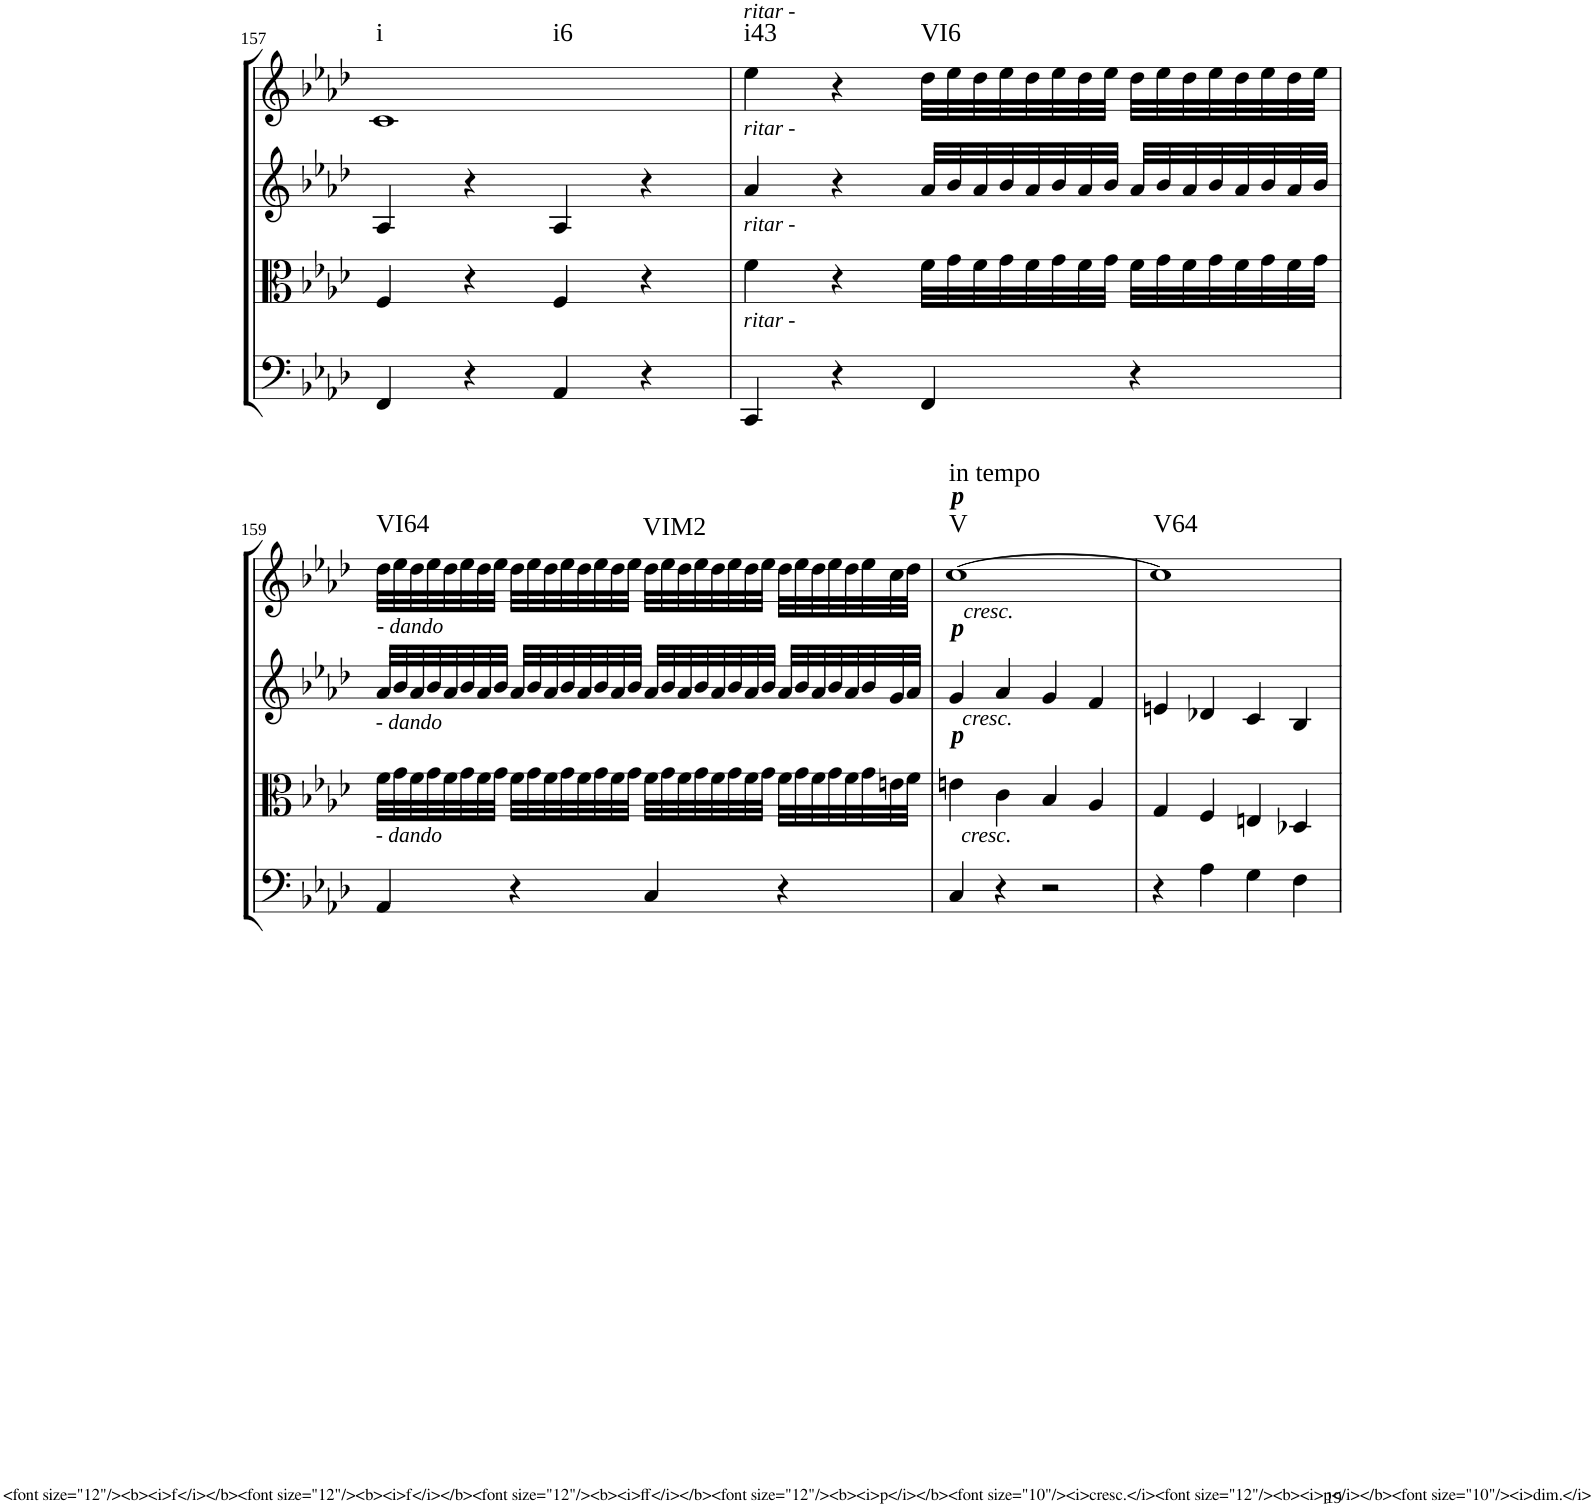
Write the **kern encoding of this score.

**kern	**kern	**kern	**kern	**harte
*part4	*part3	*part2	*part1	*part1
*staff4	*staff3	*staff2	*staff1	*
*I"Cello	*I"Viola	*I"2nd Violin	*I"1st Violin	*
*	*I'Vla	*I'Vln	*I'Vln	*
!!LO:PB:g=z
*clefF4	*clefC3	*clefG2	*clefG2	*
*k[b-e-a-d-]	*k[b-e-a-d-]	*k[b-e-a-d-]	*k[b-e-a-d-]	*
*A-:	*A-:	*A-:	*A-:	*
*M4/4	*M4/4	*M4/4	*M4/4	*
*met(c)	*met(c)	*met(c)	*met(c)	*
=157	=157	=157	=157	=157
!	!	!	!	!LO:H:n=1:kt=i
!	!	!	!	!LO:H:n=2:kt=i6
4FF/	4F/	4A-/	1c	N N
4r	4r	4r	.	.
4AA-/	4F/	4A-/	.	.
4r	4r	4r	.	.
=158	=158	=158	=158	=158
!	!	!	!LO:TX:a:i:t=ritar -	!
!	!	!LO:TX:a:i:t=ritar -	!	!
!	!LO:TX:a:i:t=ritar -	!	!	!
!LO:TX:a:i:t=ritar -	!	!	!	!LO:H:kt=i43
4CC/	4f\	4a-/	4ee-\	N
4r	4r	4r	4r	.
!	!	!	!	!LO:H:kt=VI6
4FF/	32f\LLL	32a-/LLL	32dd-\LLL	N
.	32g\	32b-/	32ee-\	.
.	32f\	32a-/	32dd-\	.
.	32g\	32b-/	32ee-\	.
.	32f\	32a-/	32dd-\	.
.	32g\	32b-/	32ee-\	.
.	32f\	32a-/	32dd-\	.
.	32g\JJJ	32b-/JJJ	32ee-\JJJ	.
4r	32f\LLL	32a-/LLL	32dd-\LLL	.
.	32g\	32b-/	32ee-\	.
.	32f\	32a-/	32dd-\	.
.	32g\	32b-/	32ee-\	.
.	32f\	32a-/	32dd-\	.
.	32g\	32b-/	32ee-\	.
.	32f\	32a-/	32dd-\	.
.	32g\JJJ	32b-/JJJ	32ee-\JJJ	.
!!LO:LB:g=z
=159	=159	=159	=159	=159
!	!	!	!LO:TX:b:i:t=- dando	!
!	!	!LO:TX:b:i:t=- dando	!	!
!LO:TX:a:i:t=- dando	!	!	!	!LO:H:kt=VI64
4AA-/	32f\LLL	32a-/LLL	32dd-\LLL	N
.	32g\	32b-/	32ee-\	.
.	32f\	32a-/	32dd-\	.
.	32g\	32b-/	32ee-\	.
.	32f\	32a-/	32dd-\	.
.	32g\	32b-/	32ee-\	.
.	32f\	32a-/	32dd-\	.
.	32g\JJJ	32b-/JJJ	32ee-\JJJ	.
4r	32f\LLL	32a-/LLL	32dd-\LLL	.
.	32g\	32b-/	32ee-\	.
.	32f\	32a-/	32dd-\	.
.	32g\	32b-/	32ee-\	.
.	32f\	32a-/	32dd-\	.
.	32g\	32b-/	32ee-\	.
.	32f\	32a-/	32dd-\	.
.	32g\JJJ	32b-/JJJ	32ee-\JJJ	.
!	!	!	!	!LO:H:kt=VIM2
4C/	32f\LLL	32a-/LLL	32dd-\LLL	N
.	32g\	32b-/	32ee-\	.
.	32f\	32a-/	32dd-\	.
.	32g\	32b-/	32ee-\	.
.	32f\	32a-/	32dd-\	.
.	32g\	32b-/	32ee-\	.
.	32f\	32a-/	32dd-\	.
.	32g\JJJ	32b-/JJJ	32ee-\JJJ	.
4r	32f\LLL	32a-/LLL	32dd-\LLL	.
.	32g\	32b-/	32ee-\	.
.	32f\	32a-/	32dd-\	.
.	32g\	32b-/	32ee-\	.
.	32f\	32a-/	32dd-\	.
.	32g\	32b-/	32ee-\	.
.	32en\	32g/	32cc\	.
.	32f\JJJ	32a-/JJJ	32dd-\JJJ	.
=160	=160	=160	=160	=160
!	!	!	!LO:TX:a:Bi:t=p	!
!	!	!	!LO:TX:b:i:t=cresc.	!
!	!	!	!LO:TX:a:t=in tempo	!
!	!	!LO:TX:a:Bi:t=p	!	!
!	!	!LO:TX:b:i:t=cresc.	!	!
!	!LO:TX:a:Bi:t=p	!	!	!
!	!LO:TX:b:i:t=cresc.	!	!	!LO:H:kt=V
4C/	4en\	4g/	[1cc	N
4r	4c\	4a-/	.	.
2r	4B-/	4g/	.	.
.	4A-/	4f/	.	.
=161	=161	=161	=161	=161
!	!	!	!	!LO:H:kt=V64
4r	4G/	4en/	1cc]	N
4A-\	4F/	4d-X/	.	.
4G\	4En/	4c/	.	.
4F\	4D-X/	4B-/	.	.
=	=	=	=	=
*-	*-	*-	*-	*-
